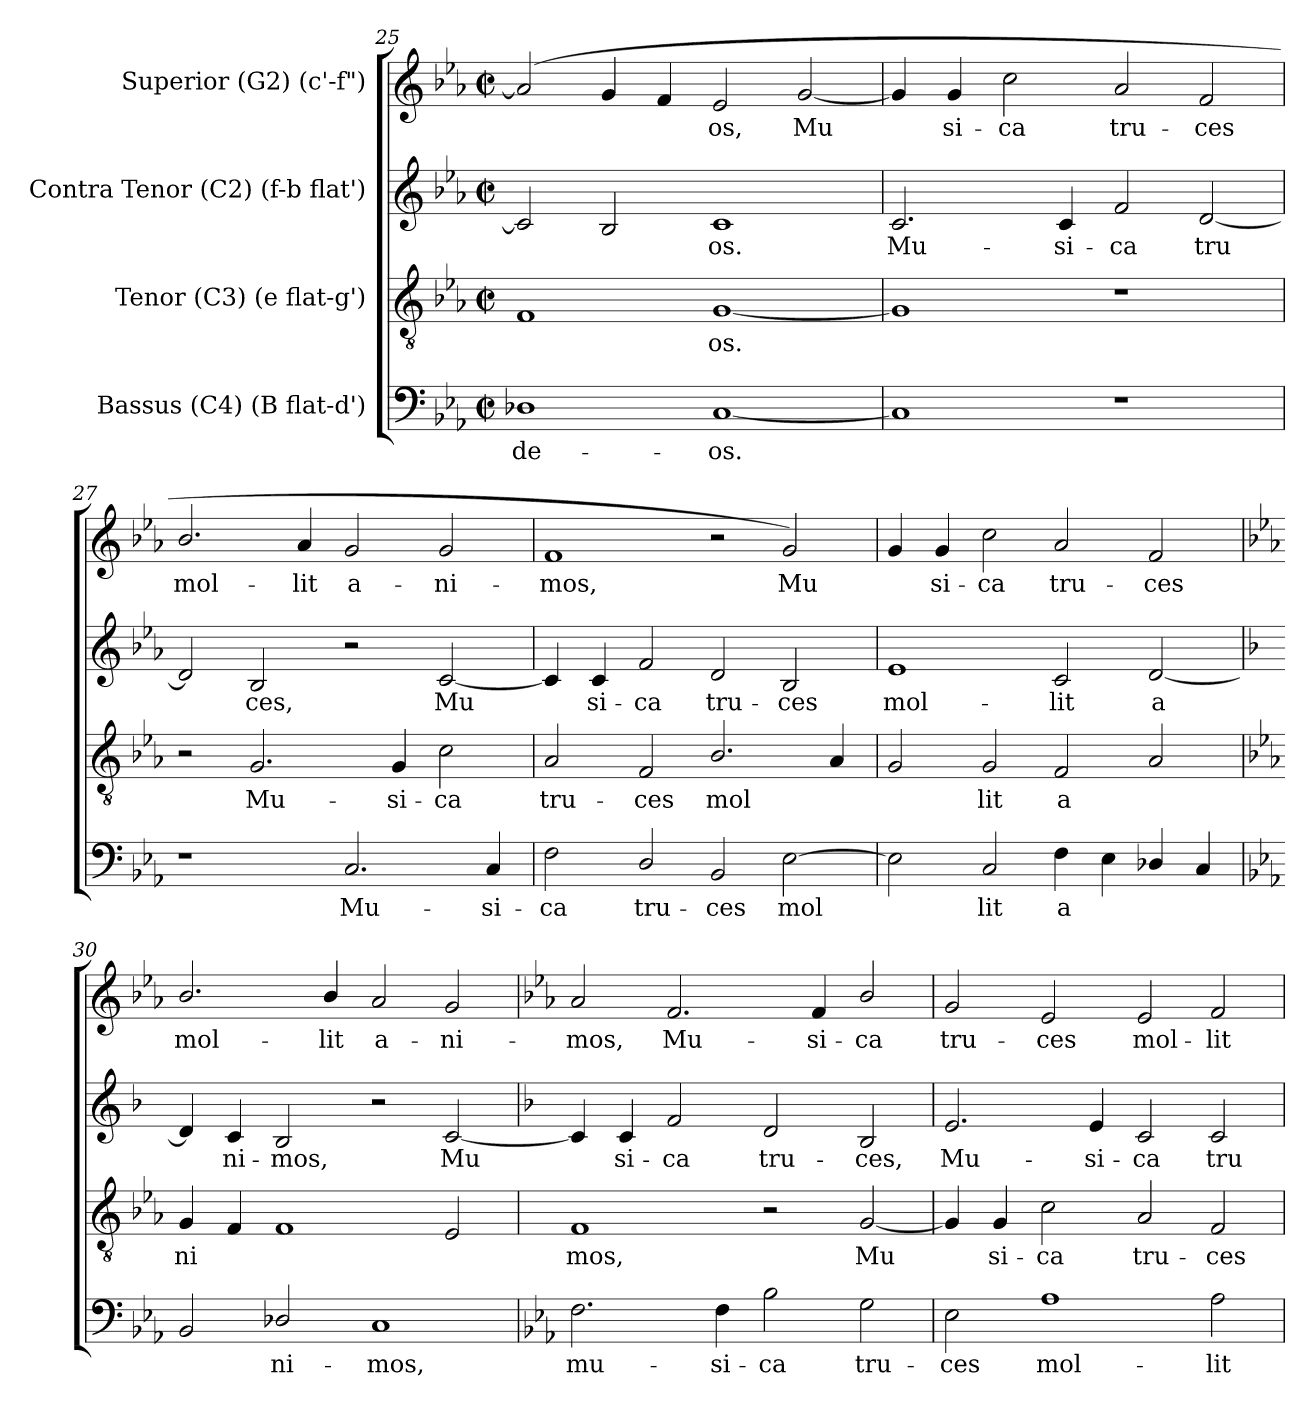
**kern	**text	**kern	**text	**kern	**text	**kern	**text
*part4	*part4	*part3	*part3	*part2	*part2	*part1	*part1
*staff4	*staff4	*staff3	*staff3	*staff2	*staff2	*staff1	*staff1
*I"Bassus (C4)  (B flat-d')	*	*I"Tenor (C3)  (e flat-g')	*	*I"Contra Tenor (C2)  (f-b flat')	*	*I"Superior (G2)  (c'-f")	*
!!LO:PB:g=z
*clefF4	*	*clefGv2	*	*clefG2	*	*clefG2	*
*k[b-e-a-]	*	*k[b-e-a-]	*	*k[b-e-a-]	*	*k[b-e-a-]	*
*E-:	*	*E-:	*	*E-:	*	*E-:	*
*M2/2	*	*M2/2	*	*M2/2	*	*M2/2	*
*met(c|)	*	*met(c|)	*	*met(c|)	*	*met(c|)	*
=25	=25	=25	=25	=25	=25	=25	=25
!	!LO:LY:b:cj	!	!LO:LY:b:cj	!	!LO:LY:b:cj	!	!LO:LY:b
1D-	de-	1F	--	2c/]	--	(<2a-/]	--
!	!	!	!	!	!LO:LY:b:cj	!	!LO:LY:b
.	.	.	.	2B-/	--	4g/	--
!	!	!	!	!	!	!	!LO:LY:b
.	.	.	.	.	.	4f/	--
!	!LO:LY:b:cj	!	!LO:LY:b:cj	!	!LO:LY:b:cj	!	!LO:LY:b
[<1C	-os.	[<1G	-os.	1c	-os.	2e-/	-os,
!	!	!	!	!	!	!	!LO:LY:b
.	.	.	.	.	.	[<2g/	Mu-
=26	=26	=26	=26	=26	=26	=26	=26
!	!LO:LY:b:cj	!	!LO:LY:b:cj	!	!LO:LY:b:cj	!	!LO:LY:b
1C]	.	1G]	.	2.c/	Mu-	4g/]	--
!	!	!	!	!	!	!	!LO:LY:b
.	.	.	.	.	.	4g/	-si-
!	!	!	!	!	!	!	!LO:LY:b
.	.	.	.	.	.	2cc\	-ca
!	!	!	!	!	!LO:LY:b:cj	!	!
.	.	.	.	4c/	-si-	.	.
!	!	!	!	!	!LO:LY:b:cj	!	!LO:LY:b
1r	.	1r	.	2f/	-ca	2a-/	tru-
!	!	!	!	!	!LO:LY:b:cj	!	!LO:LY:b
.	.	.	.	[<2d/	tru-	2f/	-ces
=27	=27	=27	=27	=27	=27	=27	=27
!	!	!	!	!	!LO:LY:b:cj	!	!LO:LY:b
1r	.	2r	.	2d/]	--	2.b-/	mol-
!	!	!	!LO:LY:b:cj	!	!LO:LY:b:cj	!	!
.	.	2.G/	Mu-	2B-/	-ces,	.	.
!	!	!	!	!	!	!	!LO:LY:b
.	.	.	.	.	.	4a-/	-lit
!	!LO:LY:b:cj	!	!	!	!	!	!LO:LY:b
2.C/	Mu-	.	.	2r	.	2g/	a-
!	!	!	!LO:LY:b:cj	!	!	!	!
.	.	4G/	-si-	.	.	.	.
!	!	!	!LO:LY:b:cj	!	!LO:LY:b:cj	!	!LO:LY:b
.	.	2c\	-ca	[<2c/	Mu-	2g/	-ni-
!	!LO:LY:b:cj	!	!	!	!	!	!
4C/	-si-	.	.	.	.	.	.
=28	=28	=28	=28	=28	=28	=28	=28
!	!LO:LY:b:cj	!	!LO:LY:b:cj	!	!LO:LY:b:cj	!	!LO:LY:b
2F\	-ca	2A-/	tru-	4c/]	--	1f	-mos,
!	!	!	!	!	!LO:LY:b:cj	!	!
.	.	.	.	4c/	-si-	.	.
!	!LO:LY:b:cj	!	!LO:LY:b:cj	!	!LO:LY:b:cj	!	!
2D/	tru-	2F/	-ces	2f/	-ca	.	.
!	!LO:LY:b:cj	!	!LO:LY:b:cj	!	!LO:LY:b:cj	!	!
2BB-/	-ces	2.B-/	mol-	2d/	tru-	2r	.
!	!LO:LY:b:cj	!	!	!	!LO:LY:b:cj	!	!LO:LY:b
[<2E-\	mol-	.	.	2B-/	-ces	2g/)	Mu-
!	!	!	!LO:LY:b:cj	!	!	!	!
.	.	4A-/	--	.	.	.	.
!!LO:LB:g=z
=29	=29	=29	=29	=29	=29	=29	=29
!	!LO:LY:b:cj	!	!LO:LY:b:cj	!	!LO:LY:b:cj	!	!LO:LY:b
2E-\]	--	2G/	--	1e-	mol-	4g/	--
!	!	!	!	!	!	!	!LO:LY:b
.	.	.	.	.	.	4g/	-si-
!	!LO:LY:b:cj	!	!LO:LY:b:cj	!	!	!	!LO:LY:b
2C/	-lit	2G/	-lit	.	.	2cc\	-ca
!	!LO:LY:b:cj	!	!LO:LY:b:cj	!	!LO:LY:b:cj	!	!LO:LY:b
4F\	a-	2F/	a-	2c/	-lit	2a-/	tru-
!	!LO:LY:b:cj	!	!	!	!	!	!
4E-\	--	.	.	.	.	.	.
!	!LO:LY:b:cj	!	!LO:LY:b:cj	!	!LO:LY:b:cj	!	!LO:LY:b
4D-X/	--	2A-/	--	[<2d/	a-	2f/	-ces
!	!LO:LY:b:cj	!	!	!	!	!	!
4C/	--	.	.	.	.	.	.
=30	=30	=30	=30	=30	=30	=30	=30
*	*	*	*	*k[b-]	*	*	*
*	*	*	*	*F:	*	*	*
!	!LO:LY:b:cj	!	!LO:LY:b:cj	!	!LO:LY:b:cj	!	!LO:LY:b
2BB-/	--	4G/	-ni-	4d/]	--	2.b-/	mol-
!	!	!	!LO:LY:b:cj	!	!LO:LY:b:cj	!	!
.	.	4F/	--	4c/	-ni-	.	.
!	!LO:LY:b:cj	!	!LO:LY:b:cj	!	!LO:LY:b:cj	!	!
2D-/	-ni-	1F	--	2B-/	-mos,	.	.
!	!	!	!	!	!	!	!LO:LY:b
.	.	.	.	.	.	4b-/	-lit
!	!LO:LY:b:cj	!	!	!	!	!	!LO:LY:b
1C	-mos,	.	.	2r	.	2a-/	a-
!	!	!	!LO:LY:b:cj	!	!LO:LY:b:cj	!	!LO:LY:b
.	.	2E-/	--	[<2c/	Mu-	2g/	-ni-
=31	=31	=31	=31	=31	=31	=31	=31
*	*	*k[]	*	*	*	*	*
*	*	*C:	*	*	*	*	*
!	!LO:LY:b:cj	!	!LO:LY:b:cj	!	!LO:LY:b:cj	!	!LO:LY:b
2.F\	mu-	1F	-mos,	4c/]	--	2a-/	-mos,
!	!	!	!	!	!LO:LY:b:cj	!	!
.	.	.	.	4c/	-si-	.	.
!	!	!	!	!	!LO:LY:b:cj	!	!LO:LY:b
.	.	.	.	2f/	-ca	2.f/	Mu-
!	!LO:LY:b:cj	!	!	!	!	!	!
4F\	-si-	.	.	.	.	.	.
!	!LO:LY:b:cj	!	!	!	!LO:LY:b:cj	!	!
2B-\	-ca	2r	.	2d/	tru-	.	.
!	!	!	!	!	!	!	!LO:LY:b
.	.	.	.	.	.	4f/	-si-
!	!LO:LY:b:cj	!	!LO:LY:b:cj	!	!LO:LY:b:cj	!	!LO:LY:b
2G\	tru-	[<2G/	Mu-	2B-/	-ces,	2b-/	-ca
=32	=32	=32	=32	=32	=32	=32	=32
!	!LO:LY:b:cj	!	!LO:LY:b:cj	!	!LO:LY:b:cj	!	!LO:LY:b
2E-\	-ces	4G/]	--	2.e/	Mu-	2g/	tru-
!	!	!	!LO:LY:b:cj	!	!	!	!
.	.	4G/	-si-	.	.	.	.
!	!LO:LY:b:cj	!	!LO:LY:b:cj	!	!	!	!LO:LY:b
1A-	mol-	2c\	-ca	.	.	2e-/	-ces
!	!	!	!	!	!LO:LY:b:cj	!	!
.	.	.	.	4e/	-si-	.	.
!	!	!	!LO:LY:b:cj	!	!LO:LY:b:cj	!	!LO:LY:b
.	.	2A/	tru-	2c/	-ca	2e-/	mol-
!	!LO:LY:b:cj	!	!LO:LY:b:cj	!	!LO:LY:b:cj	!	!LO:LY:b
2A-\	-lit	2F/	-ces	2c/	tru-	2f/	-lit
=	=	=	=	=	=	=	=
*-	*-	*-	*-	*-	*-	*-	*-
